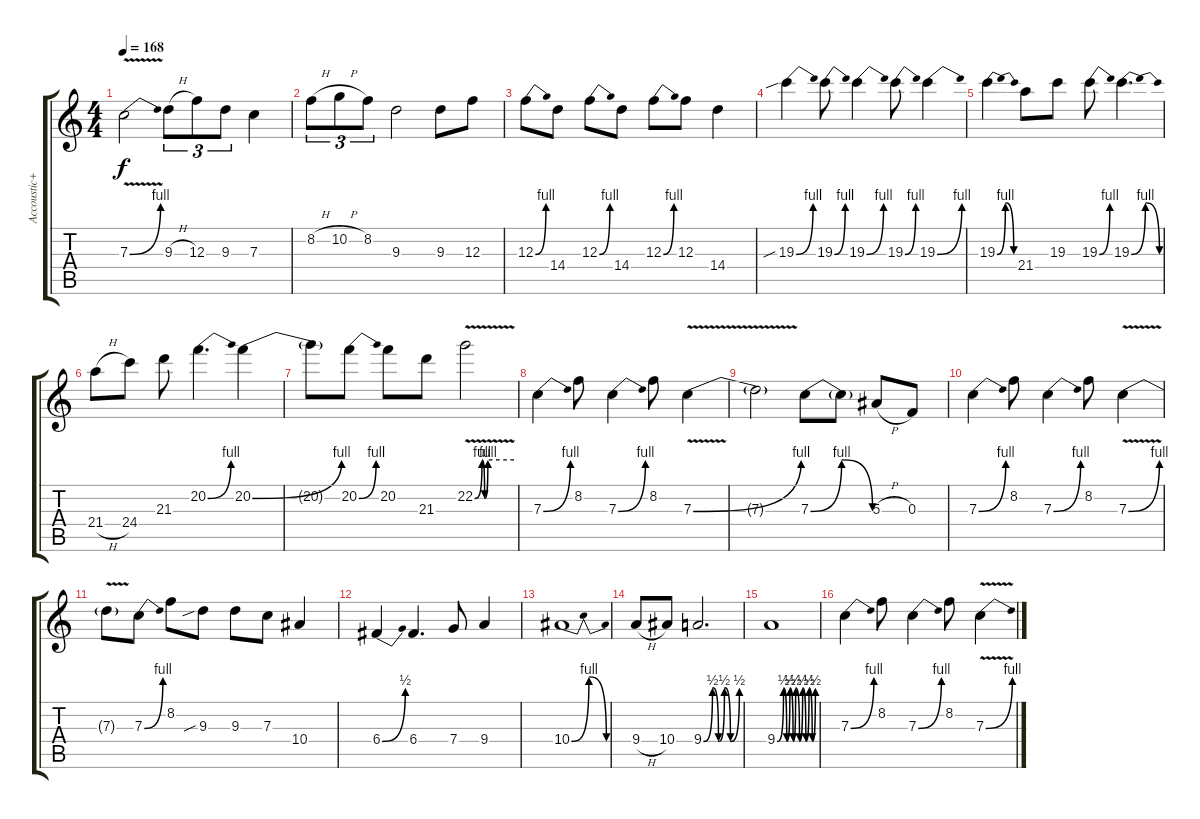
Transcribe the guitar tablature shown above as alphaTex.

\track ("Accoustic+Solo" "Accoustic+") {instrument acousticguitarsteel}
\staff {score tabs}
\tuning (D4 A3 F3 C3 G2 D2) {hide}
\ts (4 4)
\tempo 168
\clef g2
\ks c
7.3{be (bend 0 0 60 4) v}.2{dy f} 9.3{h}.8{tu (3 2)} 12.3.8{tu (3 2)} 9.3.8{tu (3 2)} 7.3.4 |
8.2{h}.8{tu (3 2)} 10.2{h}.8{tu (3 2)} 8.2.8{tu (3 2)} 9.3.2 9.3.8 12.3.8 |
12.3{be (bend 0 0 60 4)}.8 14.4.8 12.3{be (bend 0 0 60 4)}.8 14.4.8 12.3{be (bend 0 0 60 4)}.8 12.3.8 14.4.4 |
19.3{be (bend 0 0 60 4) sib}.4 19.3{be (bend 0 0 60 4)}.8 19.3{be (bend 0 0 60 4)}.4 19.3{be (bend 0 0 60 4)}.8 19.3{be (bend 0 0 60 4)}.4 |
19.3{be (bendrelease 0 0 15 4 30 4 60 0)}.4 21.4.8 19.3.8 19.3{be (bend 0 0 60 4)}.8 19.3{be (bendrelease 0 0 15 4 30 4 60 0)}.4{d} |
21.4{h}.8 24.4.8 21.3.8 20.2{be (bend 0 0 60 4)}.4{d} 20.2{be (bend 0 0 60 4)}.4 |
20.2{t}.8 20.2{be (bend 0 0 60 4)}.8 20.2.8 21.3.8 22.2{be (custom 0 0 11 4 15 0 20 4 60 4) v}.2 |
7.3{be (bend 0 0 60 4)}.4 8.2.8 7.3{be (bend 0 0 60 4)}.4 8.2.8 7.3{be (bend 0 0 60 4) v}.4 |
7.3{t}.2 7.3{be (bendrelease 0 0 15 4 30 4 60 0)}.8 7.3{t}.8 5.3{h}.8 0.3.8 |
7.3{be (bend 0 0 60 4)}.4 8.2.8 7.3{be (bend 0 0 60 4)}.4 8.2.8 7.3{be (bend 0 0 60 4) v}.4 |
7.3{t}.8 7.3{be (bend 0 0 60 4)}.8 8.2.8 9.3{sib}.8 9.3.8 7.3.8 10.4.4 |
6.4{be (bend 0 0 60 2)}.4 6.4.4{d} 7.4.8 9.4.4 |
10.4{be (bendrelease 0 0 15 4 45 4 60 0)}.1 |
9.4{h}.8 10.4.8 9.4{be (custom 0 0 15 2 25 0 35 2 45 0 60 2)}.2{d} |
9.4{be (custom 0 0 10 2 15 0 20 2 25 0 29 2 35 0 40 2 45 0 50 2 55 0 60 2)}.1 |
7.3{be (bend 0 0 60 4)}.4 8.2.8 7.3{be (bend 0 0 60 4)}.4 8.2.8 7.3{be (bend 0 0 60 4) v}.4
